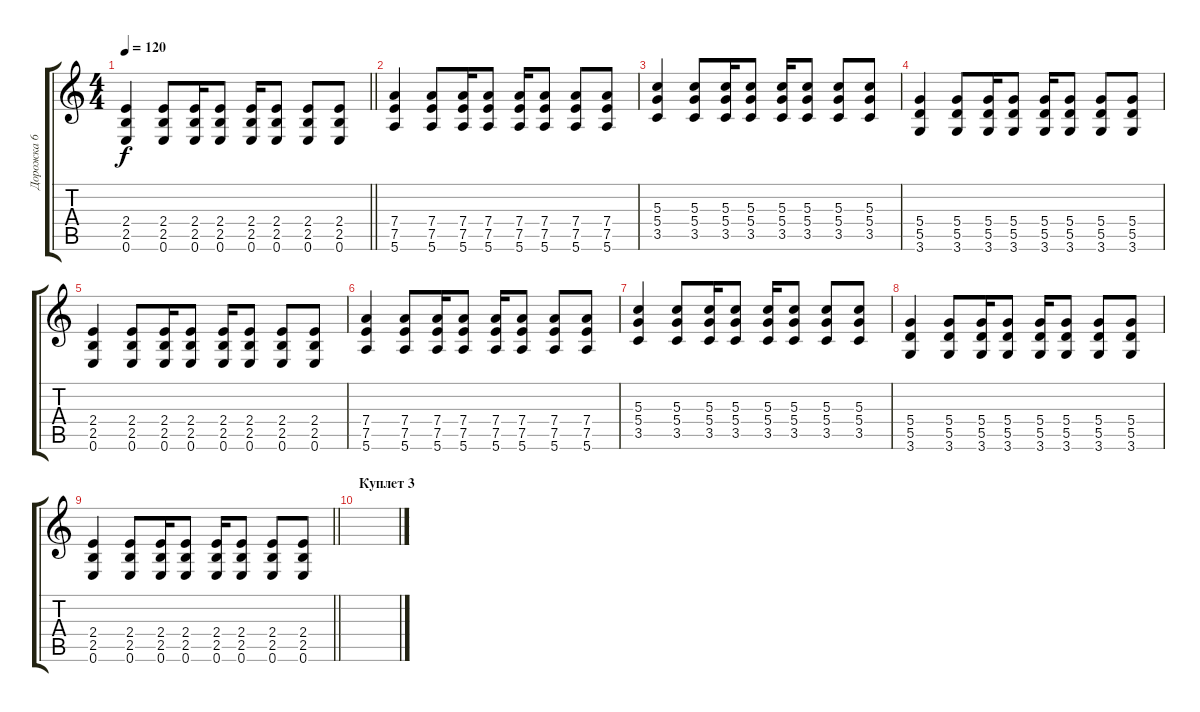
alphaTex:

\track ("Дорожка 6" "Дорожка 6") {instrument distortionguitar}
\staff {score tabs}
\tuning (E4 B3 G3 D3 A2 E2) {hide}
\ts (4 4)
\tempo 120
\clef g2
\barLineRight lightlight
\ks c
(2.4 2.5 0.6).4{dy f} (2.4 2.5 0.6).8 (2.4 2.5 0.6).16 (2.4 2.5 0.6).8 (2.4 2.5 0.6).16 (2.4 2.5 0.6).8 (2.4 2.5 0.6).8 (2.4 2.5 0.6).8 |
(7.4 7.5 5.6).4 (7.4 7.5 5.6).8 (7.4 7.5 5.6).16 (7.4 7.5 5.6).8 (7.4 7.5 5.6).16 (7.4 7.5 5.6).8 (7.4 7.5 5.6).8 (7.4 7.5 5.6).8 |
(5.3 5.4 3.5).4 (5.3 5.4 3.5).8 (5.3 5.4 3.5).16 (5.3 5.4 3.5).8 (5.3 5.4 3.5).16 (5.3 5.4 3.5).8 (5.3 5.4 3.5).8 (5.3 5.4 3.5).8 |
(5.4 5.5 3.6).4 (5.4 5.5 3.6).8 (5.4 5.5 3.6).16 (5.4 5.5 3.6).8 (5.4 5.5 3.6).16 (5.4 5.5 3.6).8 (5.4 5.5 3.6).8 (5.4 5.5 3.6).8 |
(2.4 2.5 0.6).4 (2.4 2.5 0.6).8 (2.4 2.5 0.6).16 (2.4 2.5 0.6).8 (2.4 2.5 0.6).16 (2.4 2.5 0.6).8 (2.4 2.5 0.6).8 (2.4 2.5 0.6).8 |
(7.4 7.5 5.6).4 (7.4 7.5 5.6).8 (7.4 7.5 5.6).16 (7.4 7.5 5.6).8 (7.4 7.5 5.6).16 (7.4 7.5 5.6).8 (7.4 7.5 5.6).8 (7.4 7.5 5.6).8 |
(5.3 5.4 3.5).4 (5.3 5.4 3.5).8 (5.3 5.4 3.5).16 (5.3 5.4 3.5).8 (5.3 5.4 3.5).16 (5.3 5.4 3.5).8 (5.3 5.4 3.5).8 (5.3 5.4 3.5).8 |
(5.4 5.5 3.6).4 (5.4 5.5 3.6).8 (5.4 5.5 3.6).16 (5.4 5.5 3.6).8 (5.4 5.5 3.6).16 (5.4 5.5 3.6).8 (5.4 5.5 3.6).8 (5.4 5.5 3.6).8 |
\barLineRight lightlight
(2.4 2.5 0.6).4 (2.4 2.5 0.6).8 (2.4 2.5 0.6).16 (2.4 2.5 0.6).8 (2.4 2.5 0.6).16 (2.4 2.5 0.6).8 (2.4 2.5 0.6).8 (2.4 2.5 0.6).8 |
\section ("" "Куплет 3")
